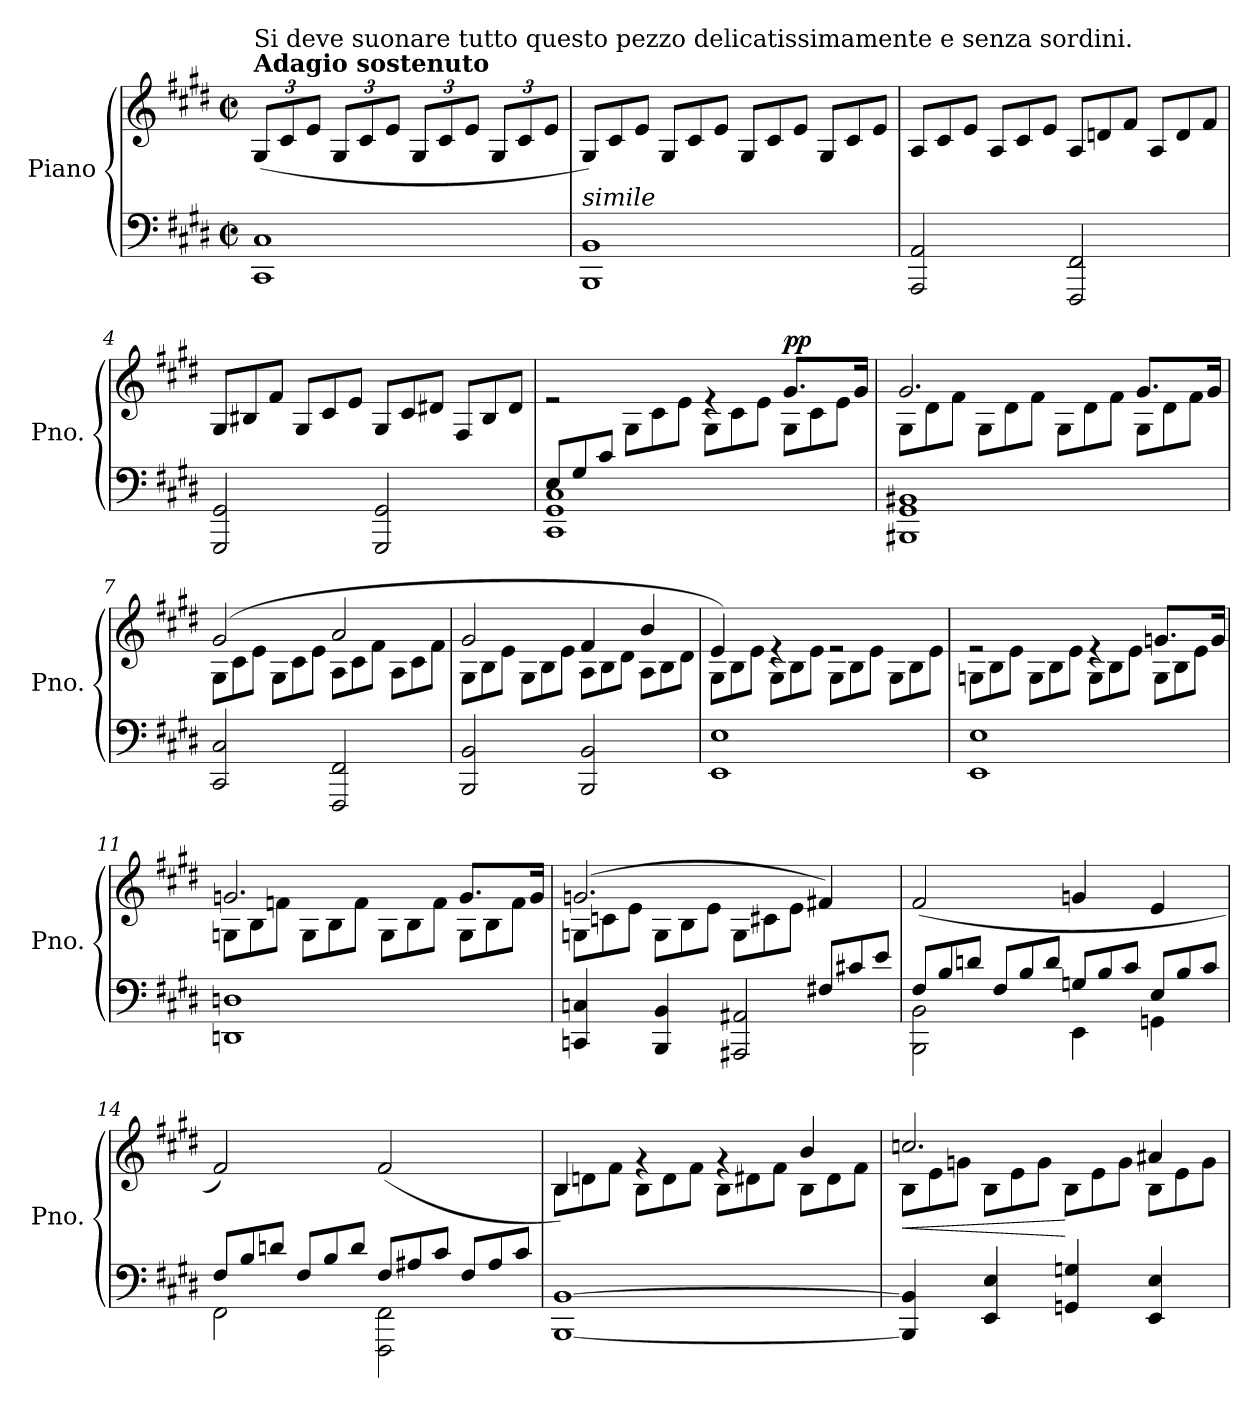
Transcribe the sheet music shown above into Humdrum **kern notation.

**kern	**kern	**dynam
*part1	*part1	*part1
*staff2	*staff1	*staff1/2
*I"Piano	*	*
*I'Pno.	*	*
*clefF4	*clefG2	*
*k[f#c#g#d#]	*k[f#c#g#d#]	*
*M2/2	*M2/2	*
*met(c|)	*met(c|)	*
*	*Xbrackettup	*
=1	=1	=1
!	!LO:TX:a:B:t=Adagio sostenuto	!
!	!LO:TX:a:t=Si deve suonare tutto questo pezzo delicatissimamente e senza sordini.	!
!	!	!LO:DY:b
!	!	!LO:DY:n=1:b
!	!	!LO:DY:n=2:b
1CC# 1C#	(<12G#/L	other-dynamics pp other-dynamics
.	12c#/	.
.	12e/J	.
.	12G#/L	.
.	12c#/	.
.	12e/J	.
.	12G#/L	.
.	12c#/	.
.	12e/J	.
.	12G#/L	.
.	12c#/	.
.	12e/J	.
=2	=2	=2
*	*Xtuplet	*
!LO:TX:a:i:t=simile	!	!
1BBB 1BB	12G#/L)	.
.	12c#/	.
.	12e/J	.
.	12G#/L	.
.	12c#/	.
.	12e/J	.
.	12G#/L	.
.	12c#/	.
.	12e/J	.
.	12G#/L	.
.	12c#/	.
.	12e/J	.
=3	=3	=3
2AAA/ 2AA/	12A/L	.
.	12c#/	.
.	12e/J	.
.	12A/L	.
.	12c#/	.
.	12e/J	.
2FFF#/ 2FF#/	12A/L	.
.	12dn/	.
.	12f#/J	.
.	12A/L	.
.	12d/	.
.	12f#/J	.
!!LO:LB:g=z
=4	=4	=4
2GGG#/ 2GG#/	12G#/L	.
.	12B#X/	.
.	12f#/J	.
.	12G#/L	.
.	12c#/	.
.	12e/J	.
2GGG#/ 2GG#/	12G#/L	.
.	12c#/	.
.	12d#X/J	.
.	12F#/L	.
.	12B#/	.
.	12d#/J	.
=5	=5	=5
*Xtuplet	*	*
*^	*^	*
12E/L	1CC# 1GG# 1C#	2re	4ryy	.
12G#/	.	.	.	.
12c#/J	.	.	.	.
2.ryy	.	.	12G#\L	.
.	.	.	12c#\	.
.	.	.	12e\J	.
.	.	4re	12G#\L	.
.	.	.	12c#\	.
.	.	.	12e\J	.
!	!	!	!	!LO:DY:a
.	.	8.g#/L	12G#\L	pp
.	.	.	12c#\	.
.	.	.	12e\J	.
.	.	16g#/Jk	.	.
*v	*v	*	*	*
=6	=6	=6	=6
1BBB#X 1GG# 1BB#X	2.g#/	12G#\L	.
.	.	12d#\	.
.	.	12f#\J	.
.	.	12G#\L	.
.	.	12d#\	.
.	.	12f#\J	.
.	.	12G#\L	.
.	.	12d#\	.
.	.	12f#\J	.
.	8.g#/L	12G#\L	.
.	.	12d#\	.
.	.	12f#\J	.
.	16g#/Jk	.	.
=7	=7	=7	=7
2CC#/ 2C#/	(>2g#/	12G#\L	.
.	.	12c#\	.
.	.	12e\J	.
.	.	12G#\L	.
.	.	12c#\	.
.	.	12e\J	.
2FFF#/ 2FF#/	2a/	12A\L	.
.	.	12c#\	.
.	.	12f#\J	.
.	.	12A\L	.
.	.	12c#\	.
.	.	12f#\J	.
!!LO:LB:g=z	!!
=8	=8	=8	=8
2BBB/ 2BB/	2g#/	12G#\L	.
.	.	12B\	.
.	.	12e\J	.
.	.	12G#\L	.
.	.	12B\	.
.	.	12e\J	.
2BBB/ 2BB/	4f#/	12A\L	.
.	.	12B\	.
.	.	12d#\J	.
.	4b/	12A\L	.
.	.	12B\	.
.	.	12d#\J	.
=9	=9	=9	=9
1EE 1E	4e/)	12G#\L	.
.	.	12B\	.
.	.	12e\J	.
.	4re	12G#\L	.
.	.	12B\	.
.	.	12e\J	.
.	2re	12G#\L	.
.	.	12B\	.
.	.	12e\J	.
.	.	12G#\L	.
.	.	12B\	.
.	.	12e\J	.
=10	=10	=10	=10
1EE 1E	2re	12Gn\L	.
.	.	12B\	.
.	.	12e\J	.
.	.	12G\L	.
.	.	12B\	.
.	.	12e\J	.
.	4re	12G\L	.
.	.	12B\	.
.	.	12e\J	.
.	8.gn/L	12G\L	.
.	.	12B\	.
.	.	12e\J	.
.	16g/Jk	.	.
=11	=11	=11	=11
1DDn 1Dn	2.gn/	12Gn\L	.
.	.	12B\	.
.	.	12fn\J	.
.	.	12G\L	.
.	.	12B\	.
.	.	12f\J	.
.	.	12G\L	.
.	.	12B\	.
.	.	12f\J	.
.	8.g/L	12G\L	.
.	.	12B\	.
.	.	12f\J	.
.	16g/Jk	.	.
!!LO:LB:g=z	!!
=12	=12	=12	=12
*^	*	*	*
2.ryy	4CCn/ 4Cn/	(>2.gn/	12Gn\L	.
.	.	.	12cn\	.
.	.	.	12e\J	.
.	4BBB/ 4BB/	.	12G\L	.
.	.	.	12B\	.
.	.	.	12e\J	.
.	2AAA#X/ 2AA#X/	.	12G\L	.
.	.	.	12c#X\	.
.	.	.	12e\J	.
12F#X/L	.	4f#X/)	4ryy	.
12c#X/	.	.	.	.
12e/J	.	.	.	.
*	*	*v	*v	*
=13	=13	=13	=13
12F#/L	2BBB\ 2BB\	(>2f#/	.
12B/	.	.	.
12dn/J	.	.	.
12F#/L	.	.	.
12B/	.	.	.
12d/J	.	.	.
12Gn/L	4EE\	4gn/	.
12B/	.	.	.
12c#/J	.	.	.
12E/L	4GGn\	4e/	.
12B/	.	.	.
12c#/J	.	.	.
=14	=14	=14	=14
12F#/L	2FF#\	2f#/)	.
12B/	.	.	.
12dn/J	.	.	.
12F#/L	.	.	.
12B/	.	.	.
12d/J	.	.	.
12F#/L	2FFF#\ 2FF#\	(>2f#/	.
12A#X/	.	.	.
12c#/J	.	.	.
12F#/L	.	.	.
12A#/	.	.	.
12c#/J	.	.	.
*v	*v	*	*
=15	=15	=15
*	*^	*
[1BBB [1BB	4B/)	12B\L	.
.	.	12dn\	.
.	.	12f#\J	.
.	4rg	12B\L	.
.	.	12d\	.
.	.	12f#\J	.
.	4rg	12B\L	.
.	.	12d#X\	.
.	.	12f#\J	.
.	4b/	12B\L	.
.	.	12d#\	.
.	.	12f#\J	.
!!LO:LB:g=z	!!
=16	=16	=16	=16
!	!	!	!LO:HP:b
4BBB/] 4BB/]	2.ccn/	12B\L	<
.	.	12e\	.
.	.	12gn\J	.
4EE/ 4E/	.	12B\L	.
.	.	12e\	.
.	.	12g\J	.
4GGn/ 4Gn/	.	12B\L	[
.	.	12e\	.
.	.	12g\J	.
4EE/ 4E/	4a#X/	12B\L	.
.	.	12e\	.
.	.	12g\J	.
*	*v	*v	*
=	=	=
*-	*-	*-
